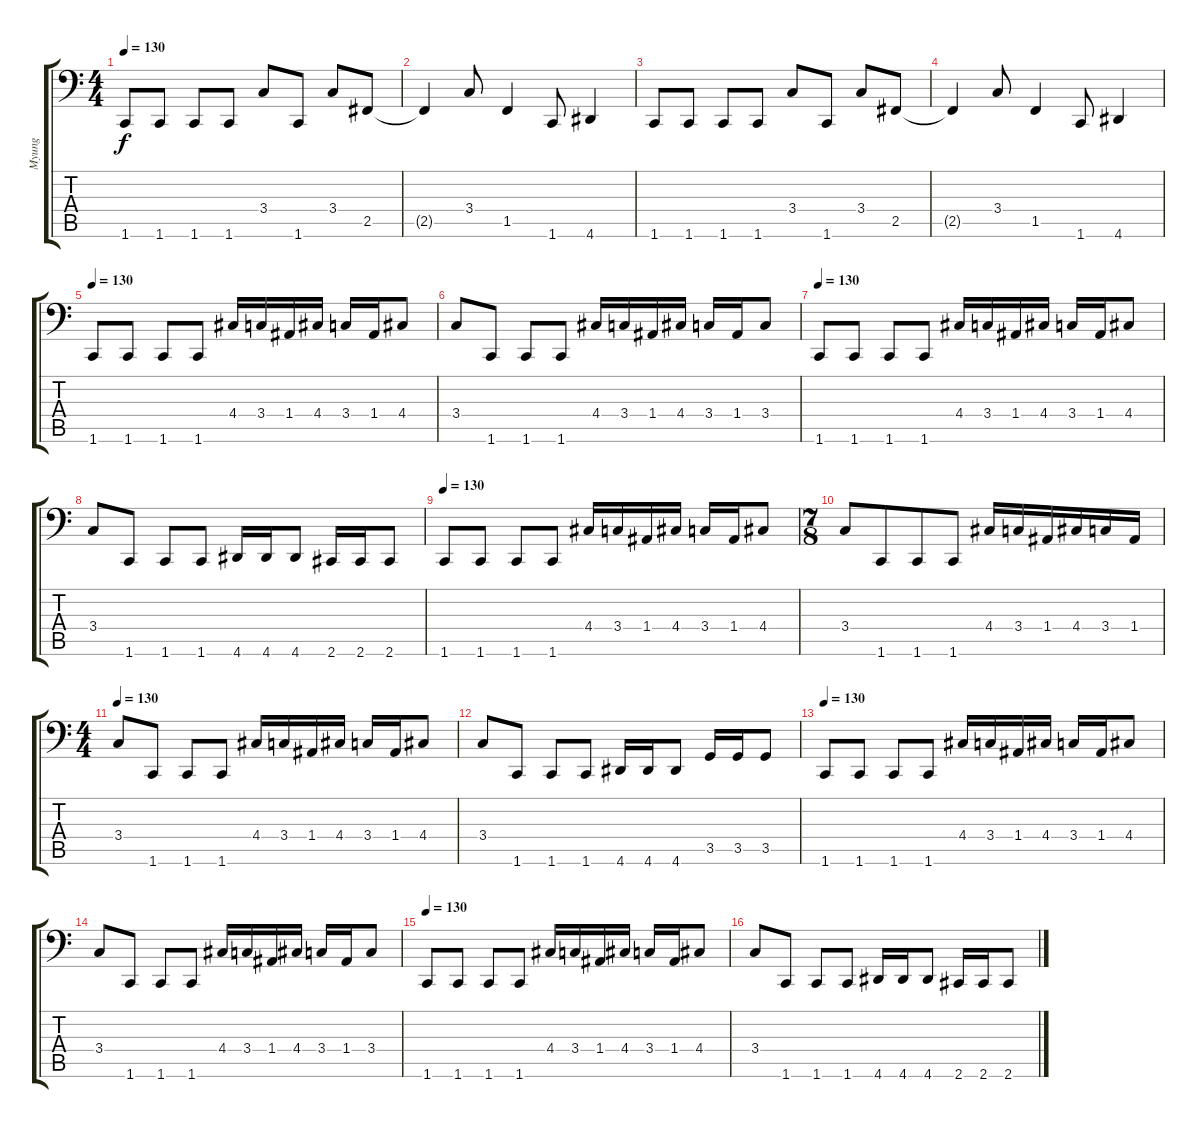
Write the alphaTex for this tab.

\track ("Myung" "Myung") {instrument electricbassfinger}
\staff {score tabs}
\tuning (C3 G2 D2 A1 E1 B0) {hide}
\ts (4 4)
\tempo 130
\clef f4
\ks c
1.6.8{dy f} 1.6.8 1.6.8 1.6.8 3.4.8 1.6.8 3.4.8 2.5.8 |
2.5{t}.4 3.4.8 1.5.4 1.6.8 4.6.4 |
1.6.8 1.6.8 1.6.8 1.6.8 3.4.8 1.6.8 3.4.8 2.5.8 |
2.5{t}.4 3.4.8 1.5.4 1.6.8 4.6.4 |
\tempo 130
1.6.8 1.6.8 1.6.8 1.6.8 4.4.16 3.4.16 1.4.16 4.4.16 3.4.16 1.4.16 4.4.8 |
3.4.8 1.6.8 1.6.8 1.6.8 4.4.16 3.4.16 1.4.16 4.4.16 3.4.16 1.4.16 3.4.8 |
\tempo 130
1.6.8 1.6.8 1.6.8 1.6.8 4.4.16 3.4.16 1.4.16 4.4.16 3.4.16 1.4.16 4.4.8 |
3.4.8 1.6.8 1.6.8 1.6.8 4.6.16 4.6.16 4.6.8 2.6.16 2.6.16 2.6.8 |
\tempo 130
1.6.8 1.6.8 1.6.8 1.6.8 4.4.16 3.4.16 1.4.16 4.4.16 3.4.16 1.4.16 4.4.8 |
\ts (7 8)
3.4.8 1.6.8 1.6.8 1.6.8 4.4.16 3.4.16 1.4.16 4.4.16 3.4.16 1.4.16 |
\ts (4 4)
\tempo 130
3.4.8 1.6.8 1.6.8 1.6.8 4.4.16 3.4.16 1.4.16 4.4.16 3.4.16 1.4.16 4.4.8 |
3.4.8 1.6.8 1.6.8 1.6.8 4.6.16 4.6.16 4.6.8 3.5.16 3.5.16 3.5.8 |
\tempo 130
1.6.8 1.6.8 1.6.8 1.6.8 4.4.16 3.4.16 1.4.16 4.4.16 3.4.16 1.4.16 4.4.8 |
3.4.8 1.6.8 1.6.8 1.6.8 4.4.16 3.4.16 1.4.16 4.4.16 3.4.16 1.4.16 3.4.8 |
\tempo 130
1.6.8 1.6.8 1.6.8 1.6.8 4.4.16 3.4.16 1.4.16 4.4.16 3.4.16 1.4.16 4.4.8 |
3.4.8 1.6.8 1.6.8 1.6.8 4.6.16 4.6.16 4.6.8 2.6.16 2.6.16 2.6.8
